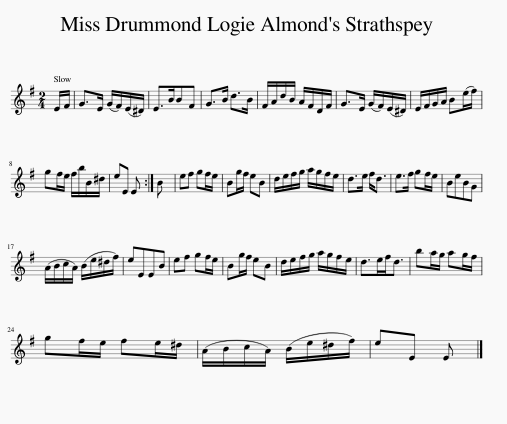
X:1
L:1/8
M:2/4
I:linebreak $
K:Emin
V:1 treble
V:1
 E/F/ | G>E (G/F/)(E/^D/) | E>BBF | G>B d>B | F/A/d/B/ A/F/D/F/ | %5
 G>E (G/F/)(E/^D/) | E/F/G/A/ B(e/f/) |$ gf/e/ f/b/B/^d/ | eE E :| B | %10
 ef gf/e/ | Bg/f/ eB | d/e/f/g/ a/g/f/e/ | d>e f<d | e>f gf/e/ | %15
 BeBG |$ (A/B/c/A/) (B/e/^d/f/) | eEEB | ef gf/e/ | Bg/f/ eB | %20
 d/e/f/g/ a/g/f/e/ | d>ef<d | ba/g/ ag/f/ |$ gf/e/ fe/^d/ | (A/B/c/A/) (B/e/^d/f/) | %25
 eE E |] %26
